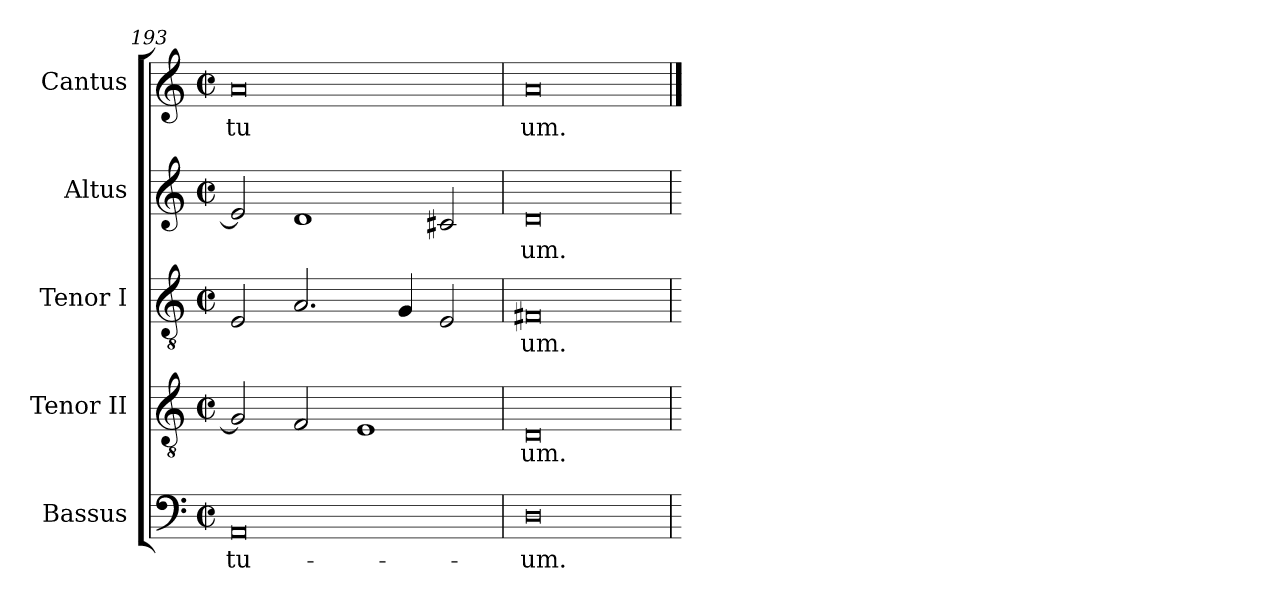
**kern	**text	**kern	**text	**kern	**text	**kern	**text	**kern	**text
*part5	*part5	*part4	*part4	*part3	*part3	*part2	*part2	*part1	*part1
*staff5	*staff5	*staff4	*staff4	*staff3	*staff3	*staff2	*staff2	*staff1	*staff1
*I"Bassus	*	*I"Tenor II	*	*I"Tenor I	*	*I"Altus	*	*I"Cantus	*
*clefF4	*	*clefGv2	*	*clefGv2	*	*clefG2	*	*clefG2	*
*	*	*	*	*k[]	*	*	*	*	*
*	*	*	*	*C:	*	*	*	*	*
*M2/2	*	*M2/2	*	*M2/2	*	*M2/2	*	*M2/2	*
*met(c|)	*	*met(c|)	*	*met(c|)	*	*met(c|)	*	*met(c|)	*
=193	=193	=193	=193	=193	=193	=193	=193	=193	=193
!	!LO:LY:b:cj	!	!	!	!	!	!	!	!LO:LY:b:cj
0AA	tu-	2G/]	.	2E/	.	2e/]	.	0a	tu
.	.	2F/	.	2.A/	.	1d	.	.	.
.	.	1E	.	.	.	.	.	.	.
.	.	.	.	4G/	.	.	.	.	.
.	.	.	.	2E/	.	2c#X/	.	.	.
=194	=194	=194	=194	=194	=194	=194	=194	=194	=194
!	!LO:LY:b:cj	!	!LO:LY:b:cj	!	!LO:LY:b:cj	!	!LO:LY:b:cj	!	!LO:LY:b:cj
0D	-um.	0D	-um.	0F#X	um.	0d	um.	0a	um.
=	==	=	==	=	==	=	==	==	==
*-	*-	*-	*-	*-	*-	*-	*-	*-	*-
